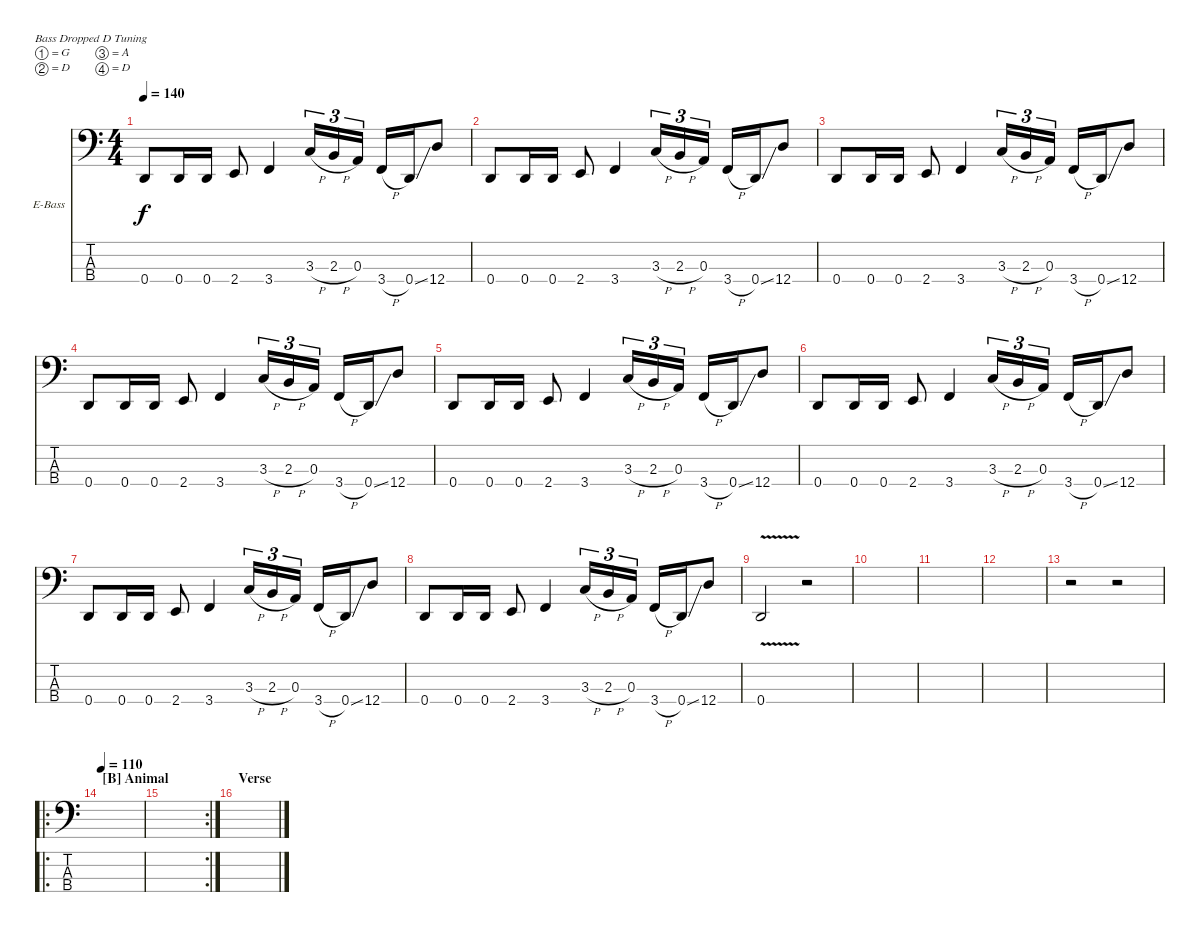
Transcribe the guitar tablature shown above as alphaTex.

\defaultSystemsLayout 4
\bracketExtendMode nobrackets
\firstSystemTrackNameOrientation horizontal
\otherSystemsTrackNameOrientation horizontal
\track ("Jeff Ament (Drop D)" "E-Bass") {instrument electricbassfinger}
\staff {score tabs}
\tuning (G2 D2 A1 D1)
\ts (4 4)
\tempo 140
\clef f4
\scale
0.25
\ks c
0.4.8{dy f} 0.4.16 0.4.16 2.4.8 3.4.4 3.3{h}.16{tu (3 2)} 2.3{h}.16{tu (3 2)} 0.3.16{tu (3 2)} 3.4{h}.16 0.4{ss}.16 12.4.8 |
\scale
0.25 0.4.8 0.4.16 0.4.16 2.4.8 3.4.4 3.3{h}.16{tu (3 2)} 2.3{h}.16{tu (3 2)} 0.3.16{tu (3 2)} 3.4{h}.16 0.4{ss}.16 12.4.8 |
\scale
0.25 0.4.8 0.4.16 0.4.16 2.4.8 3.4.4 3.3{h}.16{tu (3 2)} 2.3{h}.16{tu (3 2)} 0.3.16{tu (3 2)} 3.4{h}.16 0.4{ss}.16 12.4.8 |
\scale
0.25 0.4.8 0.4.16 0.4.16 2.4.8 3.4.4 3.3{h}.16{tu (3 2)} 2.3{h}.16{tu (3 2)} 0.3.16{tu (3 2)} 3.4{h}.16 0.4{ss}.16 12.4.8 |
\scale
0.25 0.4.8 0.4.16 0.4.16 2.4.8 3.4.4 3.3{h}.16{tu (3 2)} 2.3{h}.16{tu (3 2)} 0.3.16{tu (3 2)} 3.4{h}.16 0.4{ss}.16 12.4.8 |
\scale
0.25 0.4.8 0.4.16 0.4.16 2.4.8 3.4.4 3.3{h}.16{tu (3 2)} 2.3{h}.16{tu (3 2)} 0.3.16{tu (3 2)} 3.4{h}.16 0.4{ss}.16 12.4.8 |
\scale
0.25 0.4.8 0.4.16 0.4.16 2.4.8 3.4.4 3.3{h}.16{tu (3 2)} 2.3{h}.16{tu (3 2)} 0.3.16{tu (3 2)} 3.4{h}.16 0.4{ss}.16 12.4.8 |
\scale
0.25 0.4.8 0.4.16 0.4.16 2.4.8 3.4.4 3.3{h}.16{tu (3 2)} 2.3{h}.16{tu (3 2)} 0.3.16{tu (3 2)} 3.4{h}.16 0.4{ss}.16 12.4.8 |
0.4{v}.2 r.2 |
|
|
|
r.2 r.2 |
\ro
\section ("B" "Animal")
\tempo 110
|
\rc 2
|
\section ("" "Verse")
